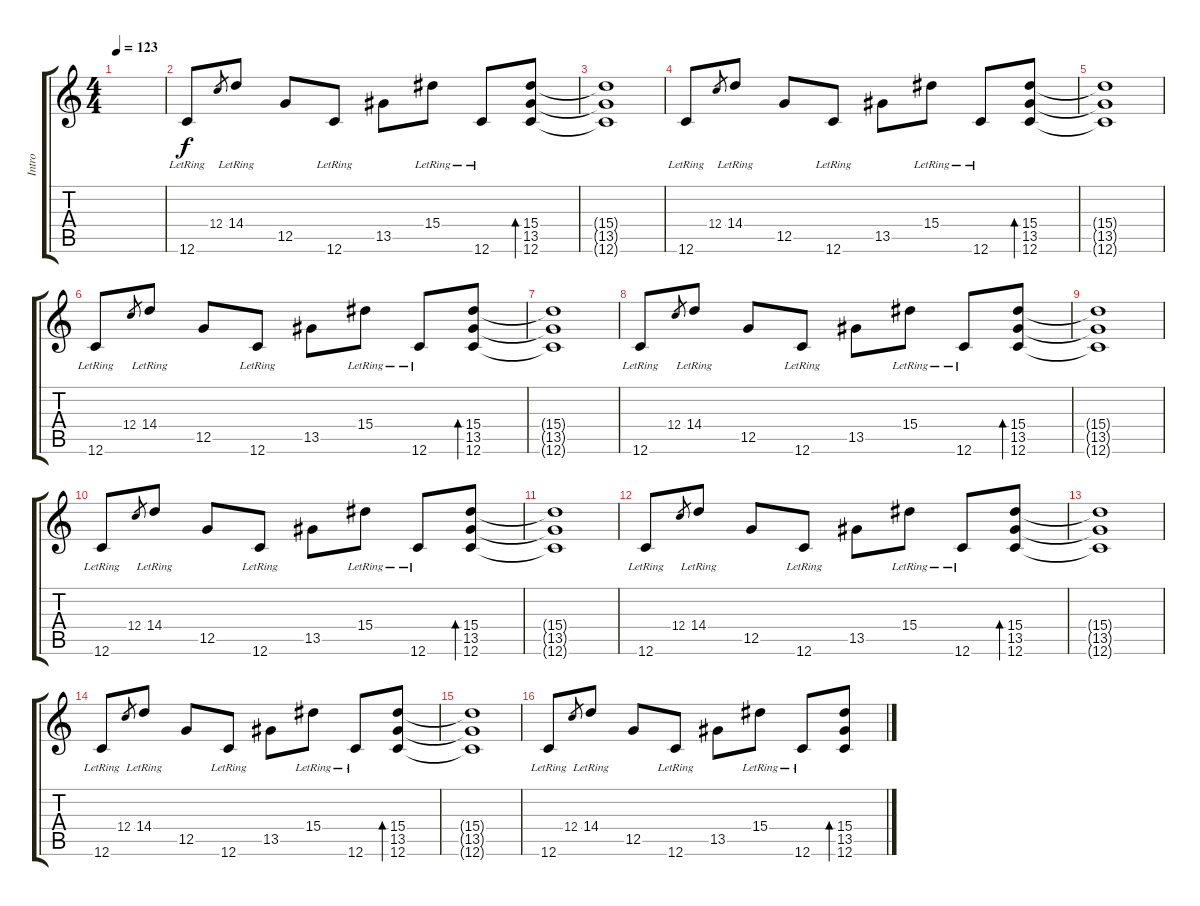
\track ("Intro" "Intro") {instrument acousticguitarnylon}
\staff {score tabs}
\tuning (D4 A3 F3 C3 G2 C2) {hide}
\ts (4 4)
\tempo 123
\clef g2
\ks c
|
12.6{lr}.8 12.4.8{gr} 14.4{lr}.8 12.5.8 12.6{lr}.8 13.5.8 15.4{lr}.8 12.6{lr}.8 (15.4 13.5 12.6).8{bd 60} |
(15.4{t} 13.5{t} 12.6{t}).1 |
12.6{lr}.8 12.4.8{gr} 14.4{lr}.8 12.5.8 12.6{lr}.8 13.5.8 15.4{lr}.8 12.6{lr}.8 (15.4 13.5 12.6).8{bd 60} |
(15.4{t} 13.5{t} 12.6{t}).1 |
12.6{lr}.8 12.4.8{gr} 14.4{lr}.8 12.5.8 12.6{lr}.8 13.5.8 15.4{lr}.8 12.6{lr}.8 (15.4 13.5 12.6).8{bd 60} |
(15.4{t} 13.5{t} 12.6{t}).1 |
12.6{lr}.8 12.4.8{gr} 14.4{lr}.8 12.5.8 12.6{lr}.8 13.5.8 15.4{lr}.8 12.6{lr}.8 (15.4 13.5 12.6).8{bd 60} |
(15.4{t} 13.5{t} 12.6{t}).1 |
12.6{lr}.8 12.4.8{gr} 14.4{lr}.8 12.5.8 12.6{lr}.8 13.5.8 15.4{lr}.8 12.6{lr}.8 (15.4 13.5 12.6).8{bd 60} |
(15.4{t} 13.5{t} 12.6{t}).1 |
12.6{lr}.8 12.4.8{gr} 14.4{lr}.8 12.5.8 12.6{lr}.8 13.5.8 15.4{lr}.8 12.6{lr}.8 (15.4 13.5 12.6).8{bd 60} |
(15.4{t} 13.5{t} 12.6{t}).1 |
12.6{lr}.8 12.4.8{gr} 14.4{lr}.8 12.5.8 12.6{lr}.8 13.5.8 15.4{lr}.8 12.6{lr}.8 (15.4 13.5 12.6).8{bd 60} |
(15.4{t} 13.5{t} 12.6{t}).1 |
12.6{lr}.8 12.4.8{gr} 14.4{lr}.8 12.5.8 12.6{lr}.8 13.5.8 15.4{lr}.8 12.6{lr}.8 (15.4 13.5 12.6).8{bd 60}
